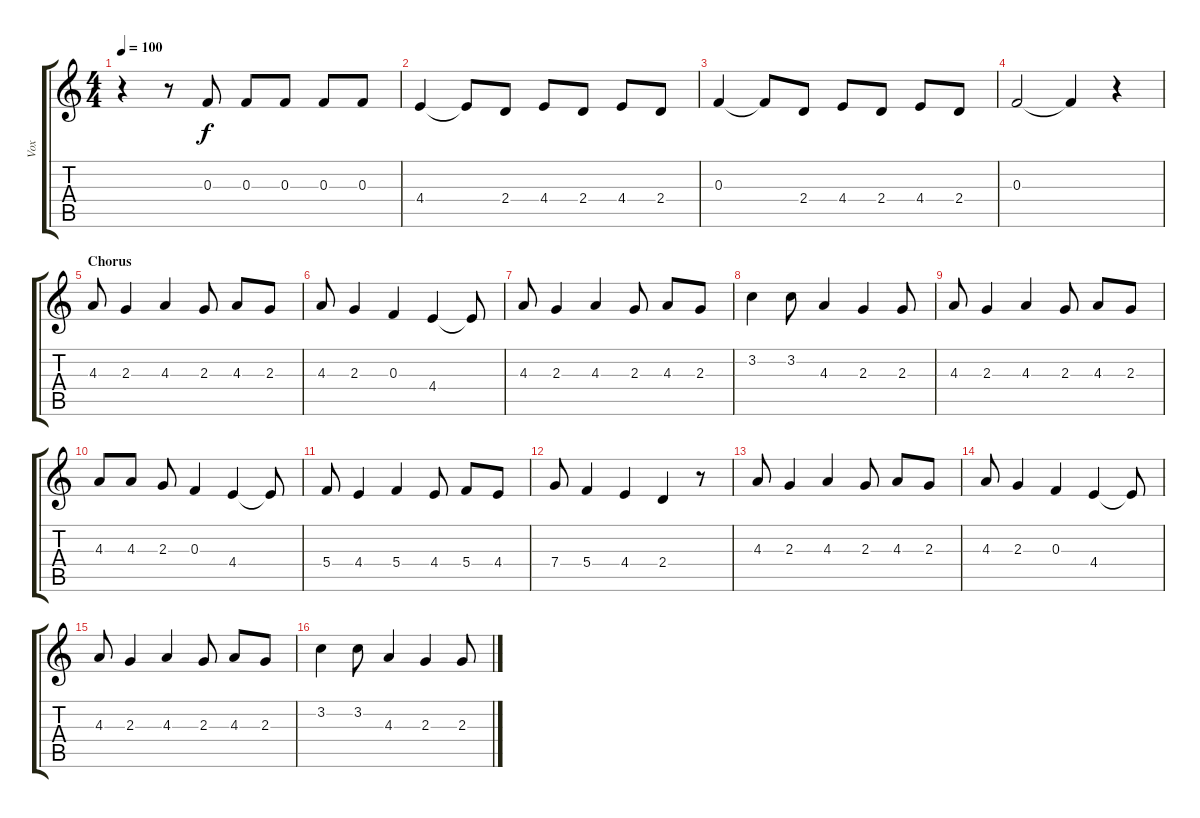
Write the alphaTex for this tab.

\track ("Vox" "Vox") {instrument fretlessbass}
\staff {score tabs}
\tuning (D4 A3 F3 C3 G2 D2) {hide}
\ts (4 4)
\tempo 100
\clef g2
\ks c
r.4{dy f} r.8 0.3.8 0.3.8 0.3.8 0.3.8 0.3.8 |
4.4.4 4.4{t}.8 2.4.8 4.4.8 2.4.8 4.4.8 2.4.8 |
0.3.4 0.3{t}.8 2.4.8 4.4.8 2.4.8 4.4.8 2.4.8 |
0.3.2 0.3{t}.4 r.4 |
\section ("" "Chorus")
4.3.8 2.3.4 4.3.4 2.3.8 4.3.8 2.3.8 |
4.3.8 2.3.4 0.3.4 4.4.4 4.4{t}.8 |
4.3.8 2.3.4 4.3.4 2.3.8 4.3.8 2.3.8 |
3.2.4 3.2.8 4.3.4 2.3.4 2.3.8 |
4.3.8 2.3.4 4.3.4 2.3.8 4.3.8 2.3.8 |
4.3.8 4.3.8 2.3.8 0.3.4 4.4.4 4.4{t}.8 |
5.4.8 4.4.4 5.4.4 4.4.8 5.4.8 4.4.8 |
7.4.8 5.4.4 4.4.4 2.4.4 r.8 |
4.3.8 2.3.4 4.3.4 2.3.8 4.3.8 2.3.8 |
4.3.8 2.3.4 0.3.4 4.4.4 4.4{t}.8 |
4.3.8 2.3.4 4.3.4 2.3.8 4.3.8 2.3.8 |
3.2.4 3.2.8 4.3.4 2.3.4 2.3.8
